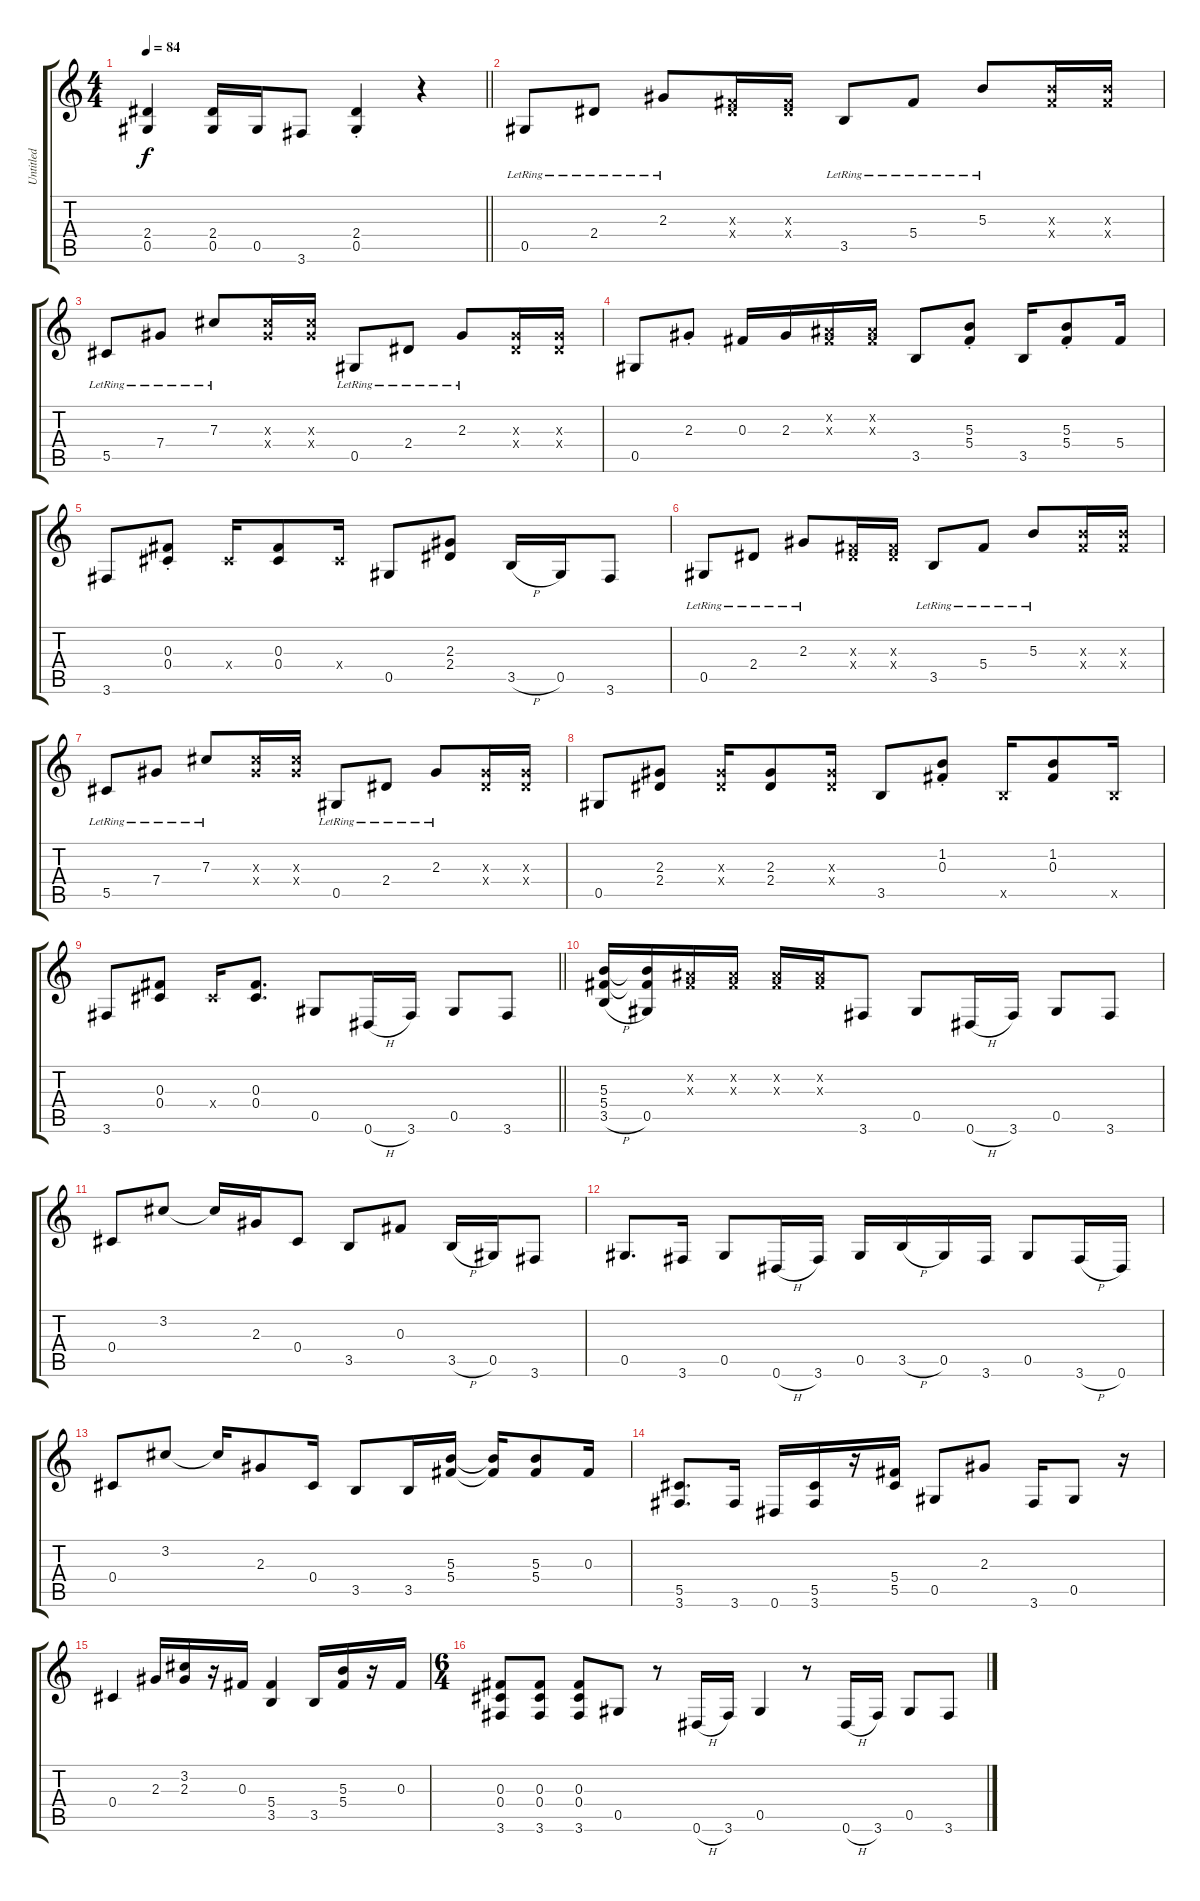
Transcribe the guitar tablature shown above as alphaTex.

\track ("Untitled" "Untitled") {instrument distortionguitar}
\staff {score tabs}
\tuning (Eb4 Bb3 Gb3 Db3 Ab2 Eb2) {hide}
\ts (4 4)
\tempo 84
\clef g2
\barLineRight lightlight
\ks c
(2.4 0.5).4{dy f} (2.4 0.5).16 0.5.16 3.6.8 (2.4{st} 0.5{st}).4 r.4 |
0.5{lr}.8 2.4{lr}.8 2.3{lr}.8 (0.3{x} 2.4{x}).16 (0.3{x} 2.4{x}).16 3.5{lr}.8 5.4{lr}.8 5.3{lr}.8 (5.3{x} 5.4{x}).16 (5.3{x} 5.4{x}).16 |
5.5{lr}.8 7.4{lr}.8 7.3{lr}.8 (7.3{x} 7.4{x}).16 (7.3{x} 7.4{x}).16 0.5{lr}.8 2.4{lr}.8 2.3{lr}.8 (2.3{x} 2.4{x}).16 (2.3{x} 2.4{x}).16 |
0.5.8 2.3{st}.8 0.3.16 2.3.16 (0.2{x} 0.3{x}).16 (0.2{x} 0.3{x}).16 3.5.8 (5.3{st} 5.4{st}).8 3.5.16 (5.3{st} 5.4{st}).8 5.4.16 |
3.6.8 (0.3{st} 0.4{st}).8 0.4{x}.16 (0.3 0.4).8 0.4{x}.16 0.5.8 (2.3 2.4).8 3.5{h}.16 0.5.16 3.6.8 |
0.5{lr}.8 2.4{lr}.8 2.3{lr}.8 (0.3{x} 2.4{x}).16 (0.3{x} 2.4{x}).16 3.5{lr}.8 5.4{lr}.8 5.3{lr}.8 (5.3{x} 5.4{x}).16 (5.3{x} 5.4{x}).16 |
5.5{lr}.8 7.4{lr}.8 7.3{lr}.8 (7.3{x} 7.4{x}).16 (7.3{x} 7.4{x}).16 0.5{lr}.8 2.4{lr}.8 2.3{lr}.8 (2.3{x} 2.4{x}).16 (2.3{x} 2.4{x}).16 |
0.5.8 (2.3 2.4).8 (2.3{x} 2.4{x}).16 (2.3 2.4).8 (2.3{x} 2.4{x}).16 3.5.8 (1.2{st} 0.3{st}).8 3.5{x}.16 (1.2 0.3).8 3.5{x}.16 |
\barLineRight lightlight
3.6.8 (0.3 0.4).8 0.4{x}.16 (0.3 0.4).8{d} 0.5.8 0.6{h}.16 3.6.16 0.5.8 3.6.8 |
(5.3 5.4 3.5{h}).16 (5.3{t} 5.4{t} 0.5).16 (0.2{x} 0.3{x}).16 (0.2{x} 0.3{x}).16 (0.2{x} 0.3{x}).16 (0.2{x} 0.3{x}).16 3.6.8 0.5.8 0.6{h}.16 3.6.16 0.5.8 3.6.8 |
0.4.8 3.2.8 3.2{t}.16 2.3.16 0.4.8 3.5.8 0.3.8 3.5{h}.16 0.5.16 3.6.8 |
0.5.8{d} 3.6.16 0.5.8 0.6{h}.16 3.6.16 0.5.16 3.5{h}.16 0.5.16 3.6.16 0.5.8 3.6{h}.16 0.6.16 |
0.4.8 3.2.8 3.2{t}.16 2.3.8 0.4.16 3.5.8 3.5.16 (5.3 5.4).16 (5.3{t} 5.4{t}).16 (5.3 5.4).8 0.3.16 |
(5.5 3.6).8{d} 3.6.16 0.6.16 (5.5 3.6).16 r.16 (5.4 5.5).16 0.5.8 2.3.8 3.6.16 0.5.8 r.16 |
0.4.4 2.3.16 (3.2 2.3).16 r.16 0.3.16 (5.4 3.5).4 3.5.16 (5.3 5.4).16 r.16 0.3.16 |
\ts (6 4)
(0.3 0.4 3.6).8 (0.3 0.4 3.6).8 (0.3 0.4 3.6).8 0.5.8 r.8 0.6{h}.16 3.6.16 0.5.4 r.8 0.6{h}.16 3.6.16 0.5.8 3.6.8
